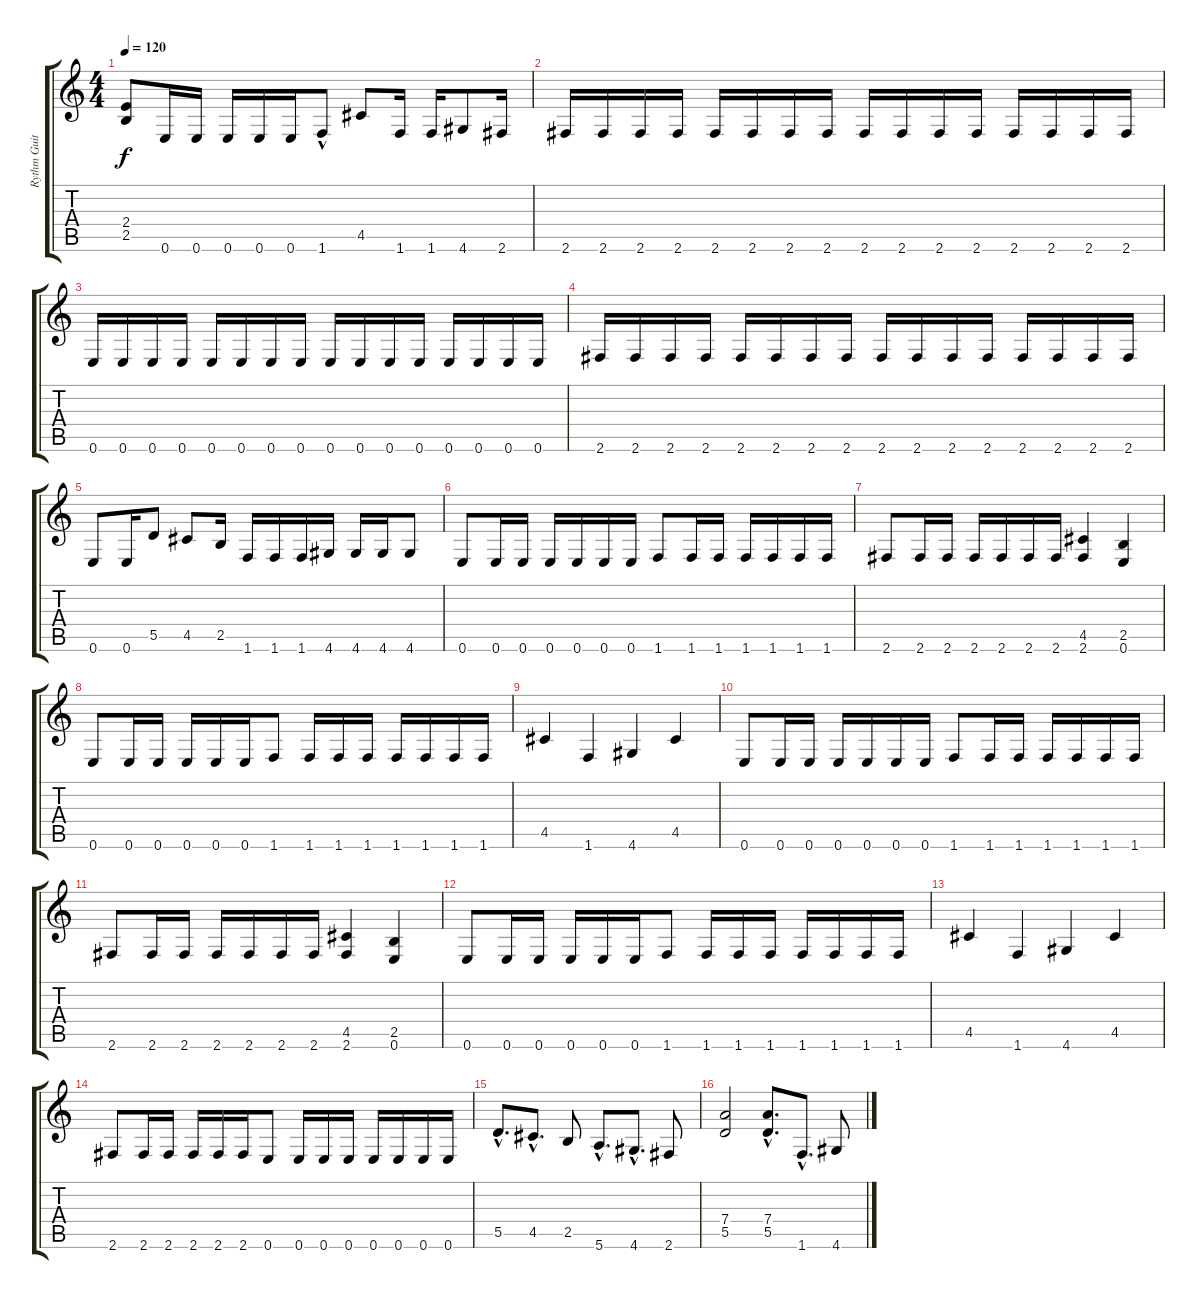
\track ("Rythm Guitar 1" "Rythm Guit") {instrument distortionguitar}
\staff {score tabs}
\tuning (E4 B3 G3 D3 A2 E2) {hide}
\ts (4 4)
\tempo 120
\clef g2
\ks c
(2.4 2.5).8{dy f} 0.6.16 0.6.16 0.6.16 0.6.16 0.6.16 1.6{hac}.8 4.5.8 1.6.16 1.6.16 4.6.8 2.6.16 |
2.6.16 2.6.16 2.6.16 2.6.16 2.6.16 2.6.16 2.6.16 2.6.16 2.6.16 2.6.16 2.6.16 2.6.16 2.6.16 2.6.16 2.6.16 2.6.16 |
0.6.16 0.6.16 0.6.16 0.6.16 0.6.16 0.6.16 0.6.16 0.6.16 0.6.16 0.6.16 0.6.16 0.6.16 0.6.16 0.6.16 0.6.16 0.6.16 |
2.6.16 2.6.16 2.6.16 2.6.16 2.6.16 2.6.16 2.6.16 2.6.16 2.6.16 2.6.16 2.6.16 2.6.16 2.6.16 2.6.16 2.6.16 2.6.16 |
0.6.8 0.6.16 5.5.8 4.5.8 2.5.16 1.6.16 1.6.16 1.6.16 4.6.16 4.6.16 4.6.16 4.6.8 |
0.6.8 0.6.16 0.6.16 0.6.16 0.6.16 0.6.16 0.6.16 1.6.8 1.6.16 1.6.16 1.6.16 1.6.16 1.6.16 1.6.16 |
2.6.8 2.6.16 2.6.16 2.6.16 2.6.16 2.6.16 2.6.16 (4.5 2.6).4 (2.5 0.6).4 |
0.6.8 0.6.16 0.6.16 0.6.16 0.6.16 0.6.16 1.6.8 1.6.16 1.6.16 1.6.16 1.6.16 1.6.16 1.6.16 1.6.16 |
4.5.4 1.6.4 4.6.4 4.5.4 |
0.6.8 0.6.16 0.6.16 0.6.16 0.6.16 0.6.16 0.6.16 1.6.8 1.6.16 1.6.16 1.6.16 1.6.16 1.6.16 1.6.16 |
2.6.8 2.6.16 2.6.16 2.6.16 2.6.16 2.6.16 2.6.16 (4.5 2.6).4 (2.5 0.6).4 |
0.6.8 0.6.16 0.6.16 0.6.16 0.6.16 0.6.16 1.6.8 1.6.16 1.6.16 1.6.16 1.6.16 1.6.16 1.6.16 1.6.16 |
4.5.4 1.6.4 4.6.4 4.5.4 |
2.6.8 2.6.16 2.6.16 2.6.16 2.6.16 2.6.16 0.6.8 0.6.16 0.6.16 0.6.16 0.6.16 0.6.16 0.6.16 0.6.16 |
5.5{hac}.8{d} 4.5{hac}.8{d} 2.5.8 5.6{hac}.8{d} 4.6{hac}.8{d} 2.6.8 |
(7.4 5.5).2 (7.4{hac} 5.5{hac}).8{d} 1.6{hac}.8{d} 4.6.8
